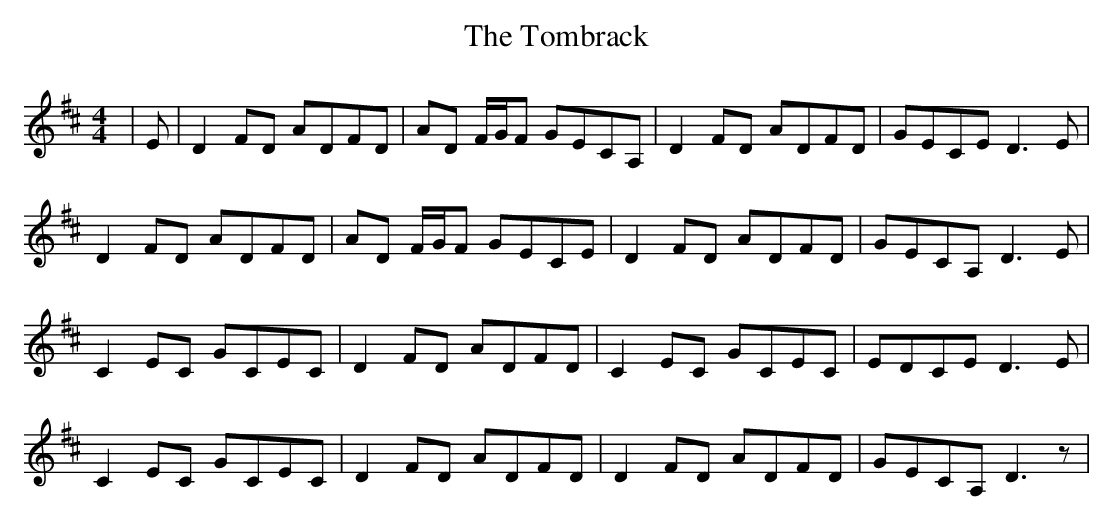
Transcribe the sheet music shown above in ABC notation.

X:1
T: The Tombrack
M: 4/4
L: 1/8
K: Dmaj
|E|D2 FD ADFD|AD F/G/F GECA,|D2 FD ADFD|GECE D3 E|
D2 FD ADFD|AD F/G/F GECE|D2 FD ADFD|GECA, D3 E|
C2 EC GCEC|D2 FD ADFD|C2 EC GCEC|EDCE D3 E|
C2 EC GCEC|D2 FD ADFD|D2 FD ADFD|GECA, D3 z|
